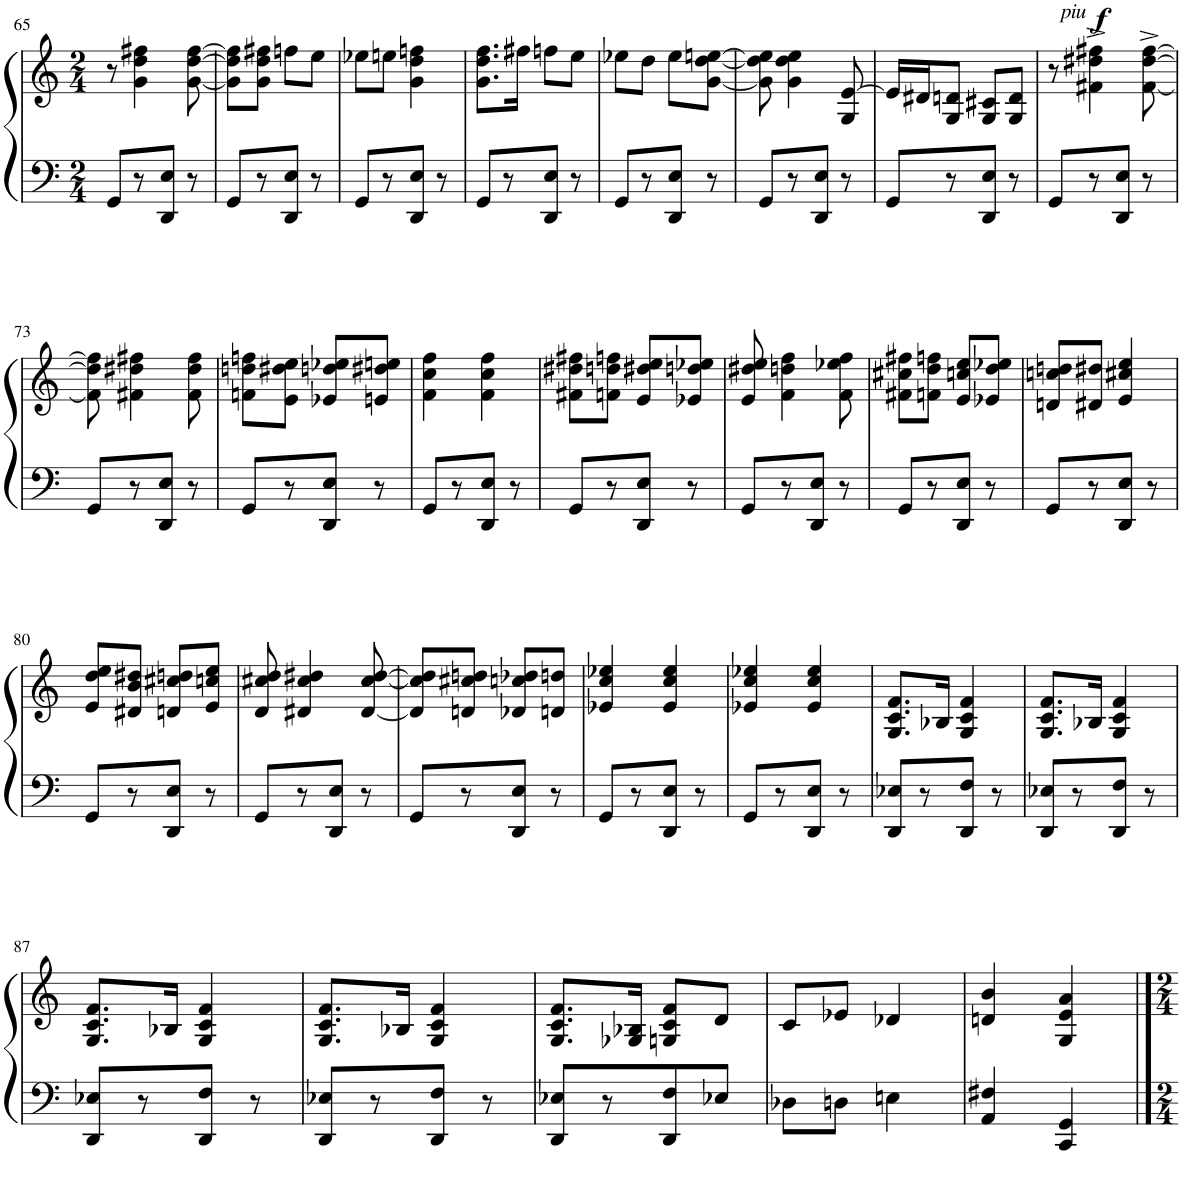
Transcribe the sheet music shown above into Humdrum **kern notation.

**kern	**kern	**dynam
*part1	*part1	*part1
*staff2	*staff1	*staff1/2
*I"Piano	*	*
*I'Pno.	*	*
!!LO:PB:g=z
*clefF4	*clefG2	*
*k[]	*k[]	*
*M2/4	*M2/4	*
=65	=65	=65
8GG/L	8r	.
8r	4g\ 4dd\ 4ff#X\	.
8DD/ 8E/J	.	.
8r	[8g\ [8dd\ [8ff#\	.
=66	=66	=66
8GG/L	8g\] 8dd\] 8ff#\]L	.
8r	8g\ 8dd\ 8ff#X\J	.
8DD/ 8E/J	8ffn\L	.
8r	8ee\J	.
=67	=67	=67
8GG/L	8ee-X\L	.
8r	8een\J	.
8DD/ 8E/J	4g\ 4dd\ 4ffn\	.
8r	.	.
=68	=68	=68
8GG/L	8.g\ 8.dd\ 8.ff\L	.
8r	.	.
.	16ff#X\Jk	.
8DD/ 8E/J	8ffn\L	.
8r	8ee\J	.
=69	=69	=69
8GG/L	8ee-X\L	.
8r	8dd\J	.
8DD/ 8E/J	8ee-\L	.
8r	[8g\ [8dd\ [8een\J	.
=70	=70	=70
8GG/L	8g\] 8dd\] 8ee\]	.
8r	4g\ 4dd\ 4ee\	.
8DD/ 8E/J	.	.
8r	8G/ [8e/	.
=71	=71	=71
8GG/L	16e/LL]	.
.	16d#X/J	.
8r	8G/ 8dn/J	.
8DD/ 8E/J	8G/ 8c#X/L	.
8r	8G/ 8d/J	.
=72	=72	=72
8GG/L	8r	.
!	!LO:TX:a:i:t=piu	!
!	!	!LO:DY:a
8r	4f#X\^ 4dd#X\^ 4ff#X\^	f
8DD/ 8E/J	.	.
8r	[8f#\^ [8dd#\^ [8ff#\^	.
!!LO:LB:g=z
=73	=73	=73
8GG/L	8f#\] 8dd#\] 8ff#\]	.
8r	4f#X\ 4dd#X\ 4ff#X\	.
8DD/ 8E/J	.	.
8r	8f#\ 8dd#\ 8ff#\	.
=74	=74	=74
8GG/L	8fn\ 8ddn\ 8ffn\L	.
8r	8e\ 8dd#X\ 8ee\J	.
8DD/ 8E/J	8e-X/ 8ddn/ 8ee-X/L	.
8r	8en/ 8dd#X/ 8een/J	.
=75	=75	=75
8GG/L	4f\ 4cc\ 4ff\	.
8r	.	.
8DD/ 8E/J	4f\ 4cc\ 4ff\	.
8r	.	.
=76	=76	=76
8GG/L	8f#X\ 8dd#X\ 8ff#X\L	.
8r	8fn\ 8ddn\ 8ffn\J	.
8DD/ 8E/J	8e/ 8dd#X/ 8ee/L	.
8r	8e-X/ 8ddn/ 8ee-X/J	.
=77	=77	=77
8GG/L	8e/ 8dd#X/ 8ee/	.
8r	4f\ 4ddn\ 4ff\	.
8DD/ 8E/J	.	.
8r	8f\ 8ee-X\ 8ff\	.
=78	=78	=78
8GG/L	8f#X\ 8cc#X\ 8ff#X\L	.
8r	8fn\ 8dd\ 8ffn\J	.
8DD/ 8E/J	8e/ 8ccn/ 8ee/L	.
8r	8e-X/ 8dd/ 8ee-X/J	.
=79	=79	=79
8GG/L	8dn/ 8ccn/ 8ddn/L	.
8r	8d#X/ 8dd#X/J	.
8DD/ 8E/J	4e/ 4cc#X/ 4ee/	.
8r	.	.
!!LO:LB:g=z
=80	=80	=80
8GG/L	8e/ 8dd/ 8ee/L	.
8r	8d#X/ 8b/ 8dd#X/J	.
8DD/ 8E/J	8dn/ 8cc#X/ 8ddn/L	.
8r	8e/ 8ccn/ 8ee/J	.
=81	=81	=81
8GG/L	8d/ 8cc#X/ 8dd/	.
8r	4d#X/ 4cc#/ 4dd#X/	.
8DD/ 8E/J	.	.
8r	[8d#/ [8cc#/ [8dd#/	.
=82	=82	=82
8GG/L	8d#/] 8cc#/] 8dd#/]L	.
8r	8dn/ 8cc#X/ 8ddn/J	.
8DD/ 8E/J	8d-X/ 8ccn/ 8dd-X/L	.
8r	8dn/ 8ddn/J	.
=83	=83	=83
8GG/L	4e-X/ 4cc/ 4ee-X/	.
8r	.	.
8DD/ 8E/J	4e-/ 4cc/ 4ee-/	.
8r	.	.
=84	=84	=84
8GG/L	4e-X/ 4cc/ 4ee-X/	.
8r	.	.
8DD/ 8E/J	4e-/ 4cc/ 4ee-/	.
8r	.	.
=85	=85	=85
8DD/ 8E-X/L	8.G/ 8.c/ 8.f/L	.
8r	.	.
.	16B-X/Jk	.
8DD/ 8F/J	4G/ 4c/ 4f/	.
8r	.	.
=86	=86	=86
8DD/ 8E-X/L	8.G/ 8.c/ 8.f/L	.
8r	.	.
.	16B-X/Jk	.
8DD/ 8F/J	4G/ 4c/ 4f/	.
8r	.	.
!!LO:LB:g=z
=87	=87	=87
8DD/ 8E-X/L	8.G/ 8.c/ 8.f/L	.
8r	.	.
.	16B-X/Jk	.
8DD/ 8F/J	4G/ 4c/ 4f/	.
8r	.	.
=88	=88	=88
8DD/ 8E-X/L	8.G/ 8.c/ 8.f/L	.
8r	.	.
.	16B-X/Jk	.
8DD/ 8F/J	4G/ 4c/ 4f/	.
8r	.	.
=89	=89	=89
8DD/ 8E-X/L	8.G/ 8.c/ 8.f/L	.
8r	.	.
.	16G-X/ 16B-X/Jk	.
8DD/ 8F/	8Gn/ 8c/ 8f/L	.
8E-X/J	8d/J	.
=90	=90	=90
8D-X\L	8c/L	.
8Dn\J	8e-X/J	.
4En\	4d-X/	.
=91	=91	=91
4AA/ 4F#X/	4dn/ 4b/	.
4CC/ 4GG/	4G/ 4e/ 4a/	.
==	==	==
*-	*-	*-
